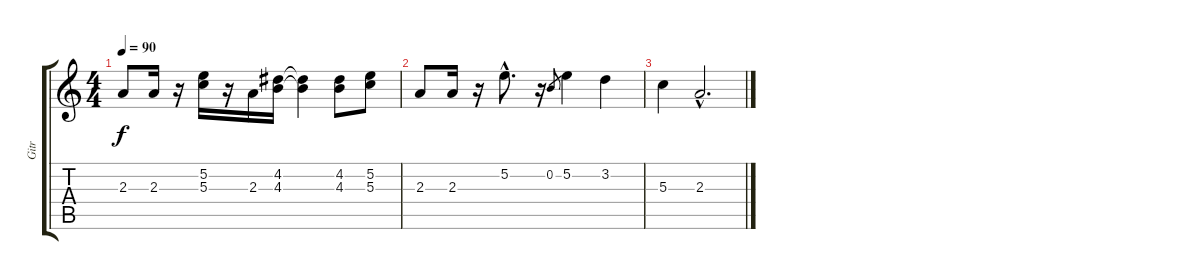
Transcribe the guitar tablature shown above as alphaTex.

\track ("Gitr" "Gitr") {instrument electricguitarjazz}
\staff {score tabs}
\tuning (E4 B3 G3 D3 A2 E2) {hide}
\ts (4 4)
\tempo 90
\clef g2
\ks c
2.3.8{dy f} 2.3.16 r.16 (5.2 5.3).16 r.16 2.3.16 (4.2 4.3).16 (4.2{t} 4.3{t}).4 (4.2 4.3).8 (5.2 5.3).8 |
2.3.8 2.3.16 r.16 5.2{hac}.8{d} r.16 0.2.8{gr} 5.2.4 3.2.4 |
5.3.4 2.3{hac}.2{d}
